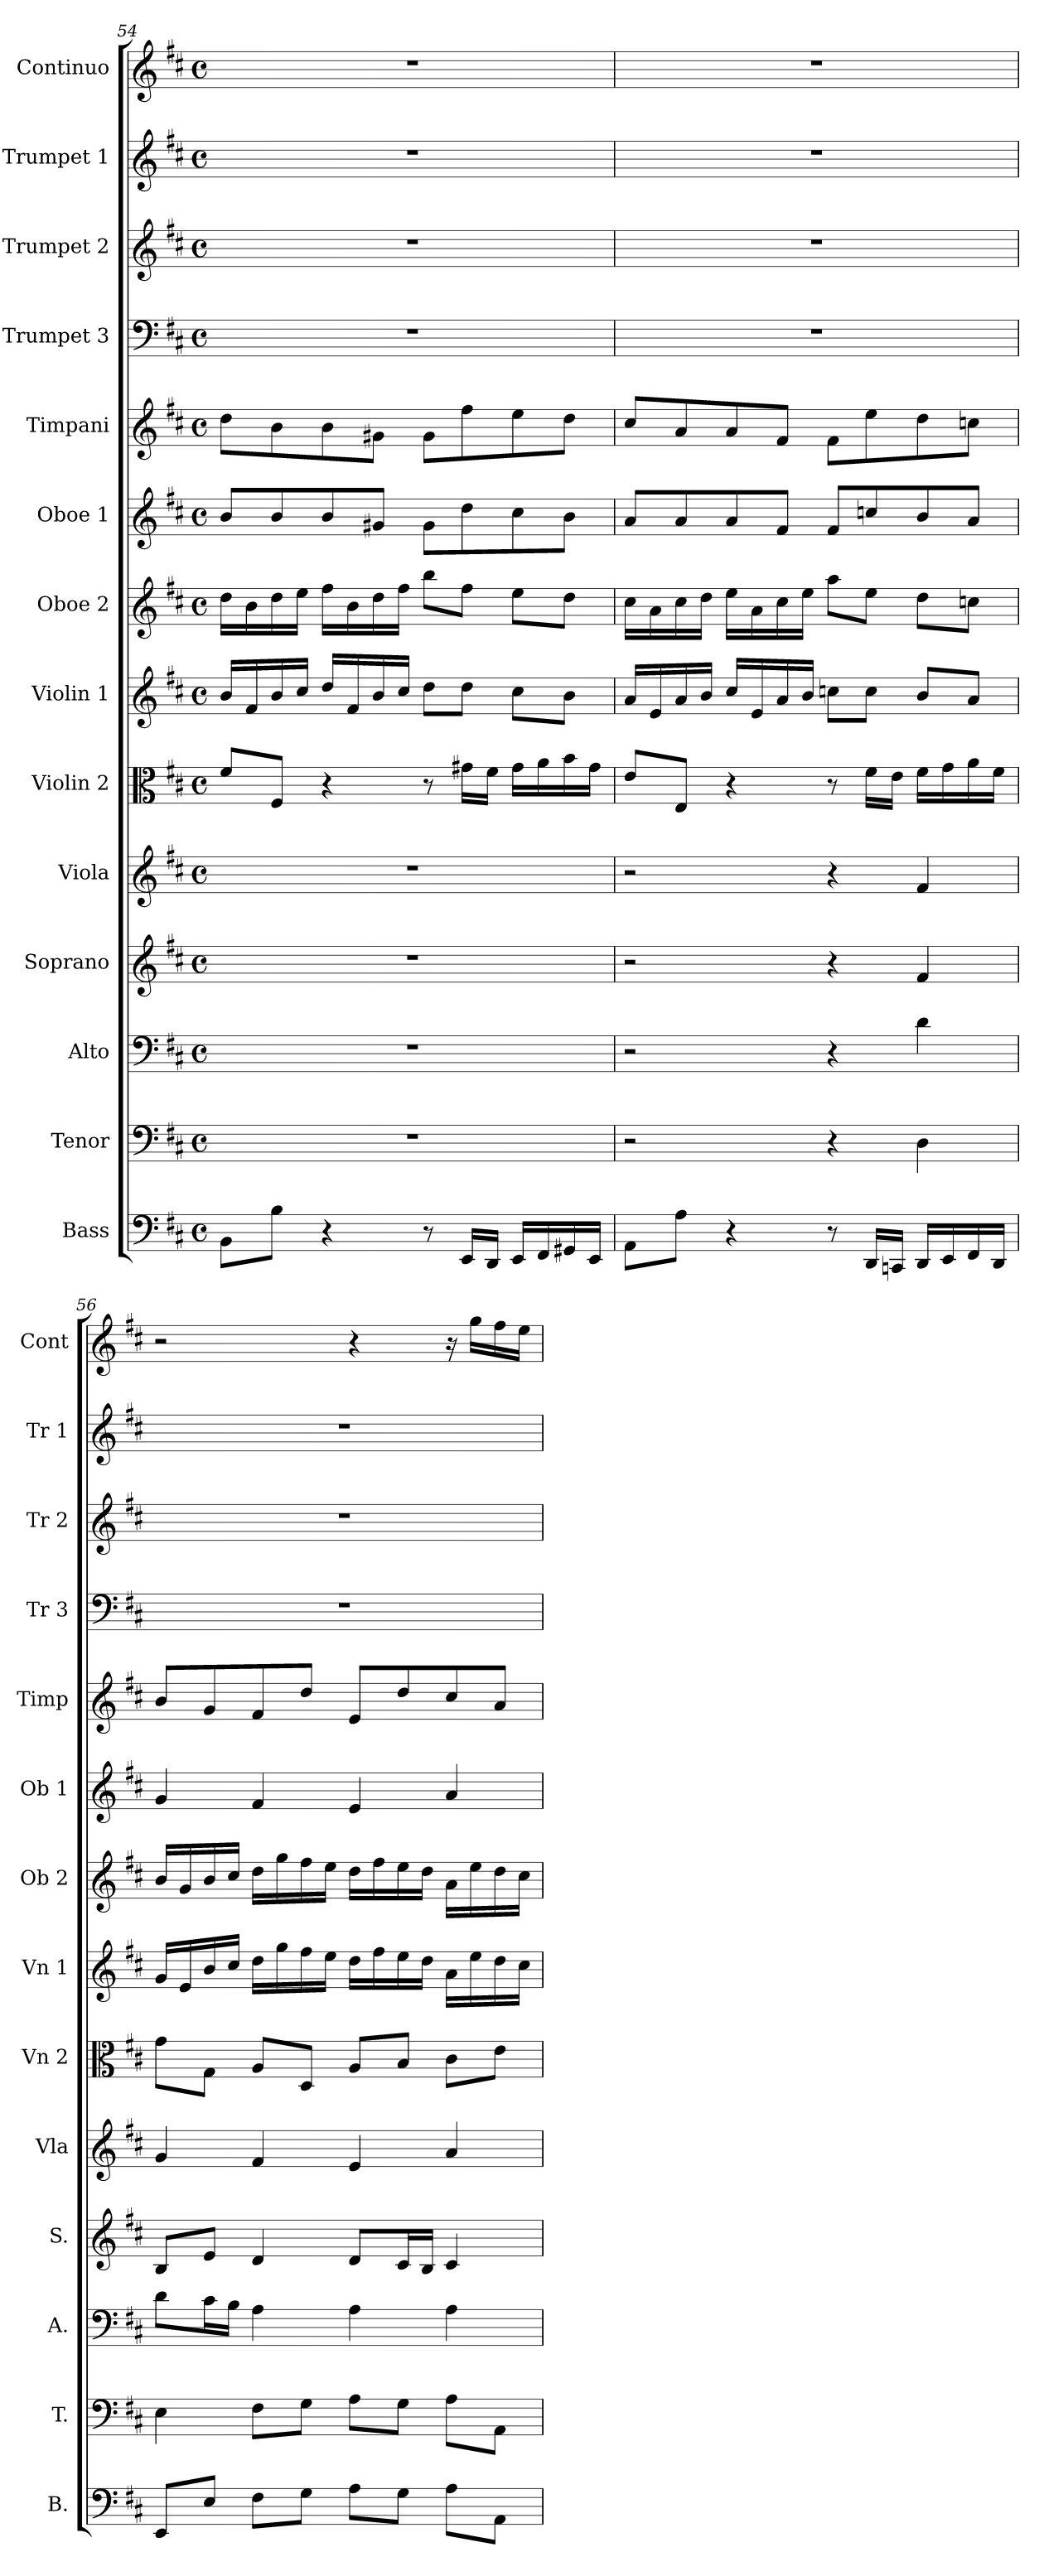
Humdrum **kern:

**kern	**kern	**kern	**kern	**kern	**kern	**kern	**kern	**kern	**kern	**kern	**kern	**kern	**kern
*part14	*part13	*part12	*part11	*part10	*part9	*part8	*part7	*part6	*part5	*part4	*part3	*part2	*part1
*staff14	*staff13	*staff12	*staff11	*staff10	*staff9	*staff8	*staff7	*staff6	*staff5	*staff4	*staff3	*staff2	*staff1
*I"Bass	*I"Tenor	*I"Alto	*I"Soprano	*I"Viola	*I"Violin 2	*I"Violin 1	*I"Oboe 2	*I"Oboe 1	*I"Timpani	*I"Trumpet 3	*I"Trumpet 2	*I"Trumpet 1	*I"Continuo
*I'B.	*I'T.	*I'A.	*I'S.	*I'Vla	*I'Vn 2	*I'Vn 1	*I'Ob 2	*I'Ob 1	*I'Timp	*I'Tr 3	*I'Tr 2	*I'Tr 1	*I'Cont
!!LO:PB:g=z
*clefF4	*clefF4	*clefF4	*clefG2	*clefG2	*clefC3	*clefG2	*clefG2	*clefG2	*clefG2	*clefF4	*clefG2	*clefG2	*clefG2
*k[f#c#]	*k[f#c#]	*k[f#c#]	*k[f#c#]	*k[f#c#]	*k[f#c#]	*k[f#c#]	*k[f#c#]	*k[f#c#]	*k[f#c#]	*k[f#c#]	*k[f#c#]	*k[f#c#]	*k[f#c#]
*D:	*D:	*D:	*D:	*D:	*D:	*D:	*D:	*D:	*D:	*D:	*D:	*D:	*D:
*M4/4	*M4/4	*M4/4	*M4/4	*M4/4	*M4/4	*M4/4	*M4/4	*M4/4	*M4/4	*M4/4	*M4/4	*M4/4	*M4/4
*met(c)	*met(c)	*met(c)	*met(c)	*met(c)	*met(c)	*met(c)	*met(c)	*met(c)	*met(c)	*met(c)	*met(c)	*met(c)	*met(c)
=54	=54	=54	=54	=54	=54	=54	=54	=54	=54	=54	=54	=54	=54
8BB\L	1r	1r	1r	1r	8f#/L	16b/LL	16dd\LL	8b/L	8dd\L	1r	1r	1r	1r
.	.	.	.	.	.	16f#/	16b\	.	.	.	.	.	.
8B\J	.	.	.	.	8F#/J	16b/	16dd\	8b/	8b\	.	.	.	.
.	.	.	.	.	.	16cc#/JJ	16ee\JJ	.	.	.	.	.	.
4r	.	.	.	.	4r	16dd/LL	16ff#\LL	8b/	8b\	.	.	.	.
.	.	.	.	.	.	16f#/	16b\	.	.	.	.	.	.
.	.	.	.	.	.	16b/	16dd\	8g#X/J	8g#X\J	.	.	.	.
.	.	.	.	.	.	16cc#/JJ	16ff#\JJ	.	.	.	.	.	.
8r	.	.	.	.	8r	8dd\L	8bb\L	8g#\L	8g#\L	.	.	.	.
16EE/LL	.	.	.	.	16g#X\LL	8dd\J	8ff#\J	8dd\	8ff#\	.	.	.	.
16DD/JJ	.	.	.	.	16f#\JJ	.	.	.	.	.	.	.	.
16EE/LL	.	.	.	.	16g#\LL	8cc#\L	8ee\L	8cc#\	8ee\	.	.	.	.
16FF#/	.	.	.	.	16a\	.	.	.	.	.	.	.	.
16GG#X/	.	.	.	.	16b\	8b\J	8dd\J	8b\J	8dd\J	.	.	.	.
16EE/JJ	.	.	.	.	16g#\JJ	.	.	.	.	.	.	.	.
=55	=55	=55	=55	=55	=55	=55	=55	=55	=55	=55	=55	=55	=55
8AA\L	2r	2r	2r	2r	8e/L	16a/LL	16cc#\LL	8a/L	8cc#/L	1r	1r	1r	1r
.	.	.	.	.	.	16e/	16a\	.	.	.	.	.	.
8A\J	.	.	.	.	8E/J	16a/	16cc#\	8a/	8a/	.	.	.	.
.	.	.	.	.	.	16b/JJ	16dd\JJ	.	.	.	.	.	.
4r	.	.	.	.	4r	16cc#/LL	16ee\LL	8a/	8a/	.	.	.	.
.	.	.	.	.	.	16e/	16a\	.	.	.	.	.	.
.	.	.	.	.	.	16a/	16cc#\	8f#/J	8f#/J	.	.	.	.
.	.	.	.	.	.	16b/JJ	16ee\JJ	.	.	.	.	.	.
8r	4r	4r	4r	4r	8r	8ccn\L	8aa\L	8f#/L	8f#\L	.	.	.	.
16DD/LL	.	.	.	.	16f#\LL	8cc\J	8ee\J	8ccn/	8ee\	.	.	.	.
16CCn/JJ	.	.	.	.	16e\JJ	.	.	.	.	.	.	.	.
16DD/LL	4D\	4d\	4f#/	4f#/	16f#\LL	8b/L	8dd\L	8b/	8dd\	.	.	.	.
16EE/	.	.	.	.	16g\	.	.	.	.	.	.	.	.
16FF#/	.	.	.	.	16a\	8a/J	8ccn\J	8a/J	8ccn\J	.	.	.	.
16DD/JJ	.	.	.	.	16f#\JJ	.	.	.	.	.	.	.	.
=56	=56	=56	=56	=56	=56	=56	=56	=56	=56	=56	=56	=56	=56
8EE/L	4E\	8d\L	8B/L	4g/	8g\L	16g/LL	16b/LL	4g/	8b/L	1r	1r	1r	2r
.	.	.	.	.	.	16e/	16g/	.	.	.	.	.	.
8E/J	.	16c#\L	8e/J	.	8G\J	16b/	16b/	.	8g/	.	.	.	.
.	.	16B\JJ	.	.	.	16cc#/JJ	16cc#/JJ	.	.	.	.	.	.
8F#\L	8F#\L	4A\	4d/	4f#/	8A/L	16dd\LL	16dd\LL	4f#/	8f#/	.	.	.	.
.	.	.	.	.	.	16gg\	16gg\	.	.	.	.	.	.
8G\J	8G\J	.	.	.	8D/J	16ff#\	16ff#\	.	8dd/J	.	.	.	.
.	.	.	.	.	.	16ee\JJ	16ee\JJ	.	.	.	.	.	.
8A\L	8A\L	4A\	8d/L	4e/	8A/L	16dd\LL	16dd\LL	4e/	8e/L	.	.	.	4r
.	.	.	.	.	.	16ff#\	16ff#\	.	.	.	.	.	.
8G\J	8G\J	.	16c#/L	.	8B/J	16ee\	16ee\	.	8dd/	.	.	.	.
.	.	.	16B/JJ	.	.	16dd\JJ	16dd\JJ	.	.	.	.	.	.
8A\L	8A\L	4A\	4c#/	4a/	8c#\L	16a\LL	16a\LL	4a/	8cc#/	.	.	.	16r
.	.	.	.	.	.	16ee\	16ee\	.	.	.	.	.	16gg\LL
8AA\J	8AA\J	.	.	.	8e\J	16dd\	16dd\	.	8a/J	.	.	.	16ff#\
.	.	.	.	.	.	16cc#\JJ	16cc#\JJ	.	.	.	.	.	16ee\JJ
=	=	=	=	=	=	=	=	=	=	=	=	=	=
*-	*-	*-	*-	*-	*-	*-	*-	*-	*-	*-	*-	*-	*-
